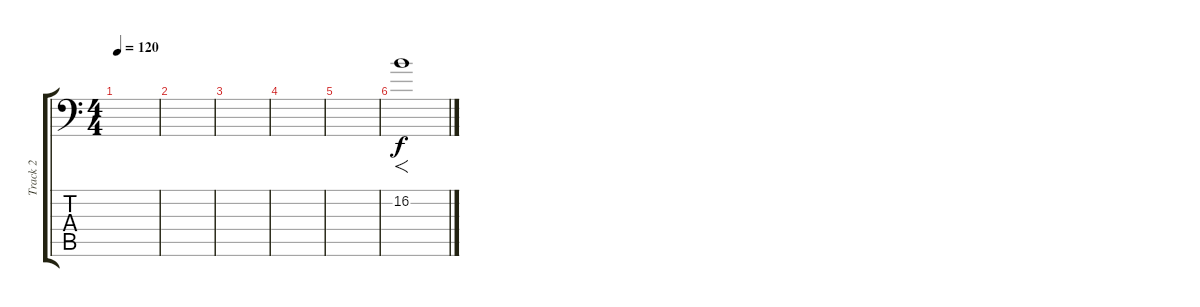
\track ("Track 2" "Track 2") {instrument pad2warm}
\staff {score tabs}
\tuning (C4 G3 Eb3 Bb2 F2 Bb1) {hide}
\ts (4 4)
\tempo 120
\clef f4
\ks c
|
|
|
|
|
16.2.1{f}
